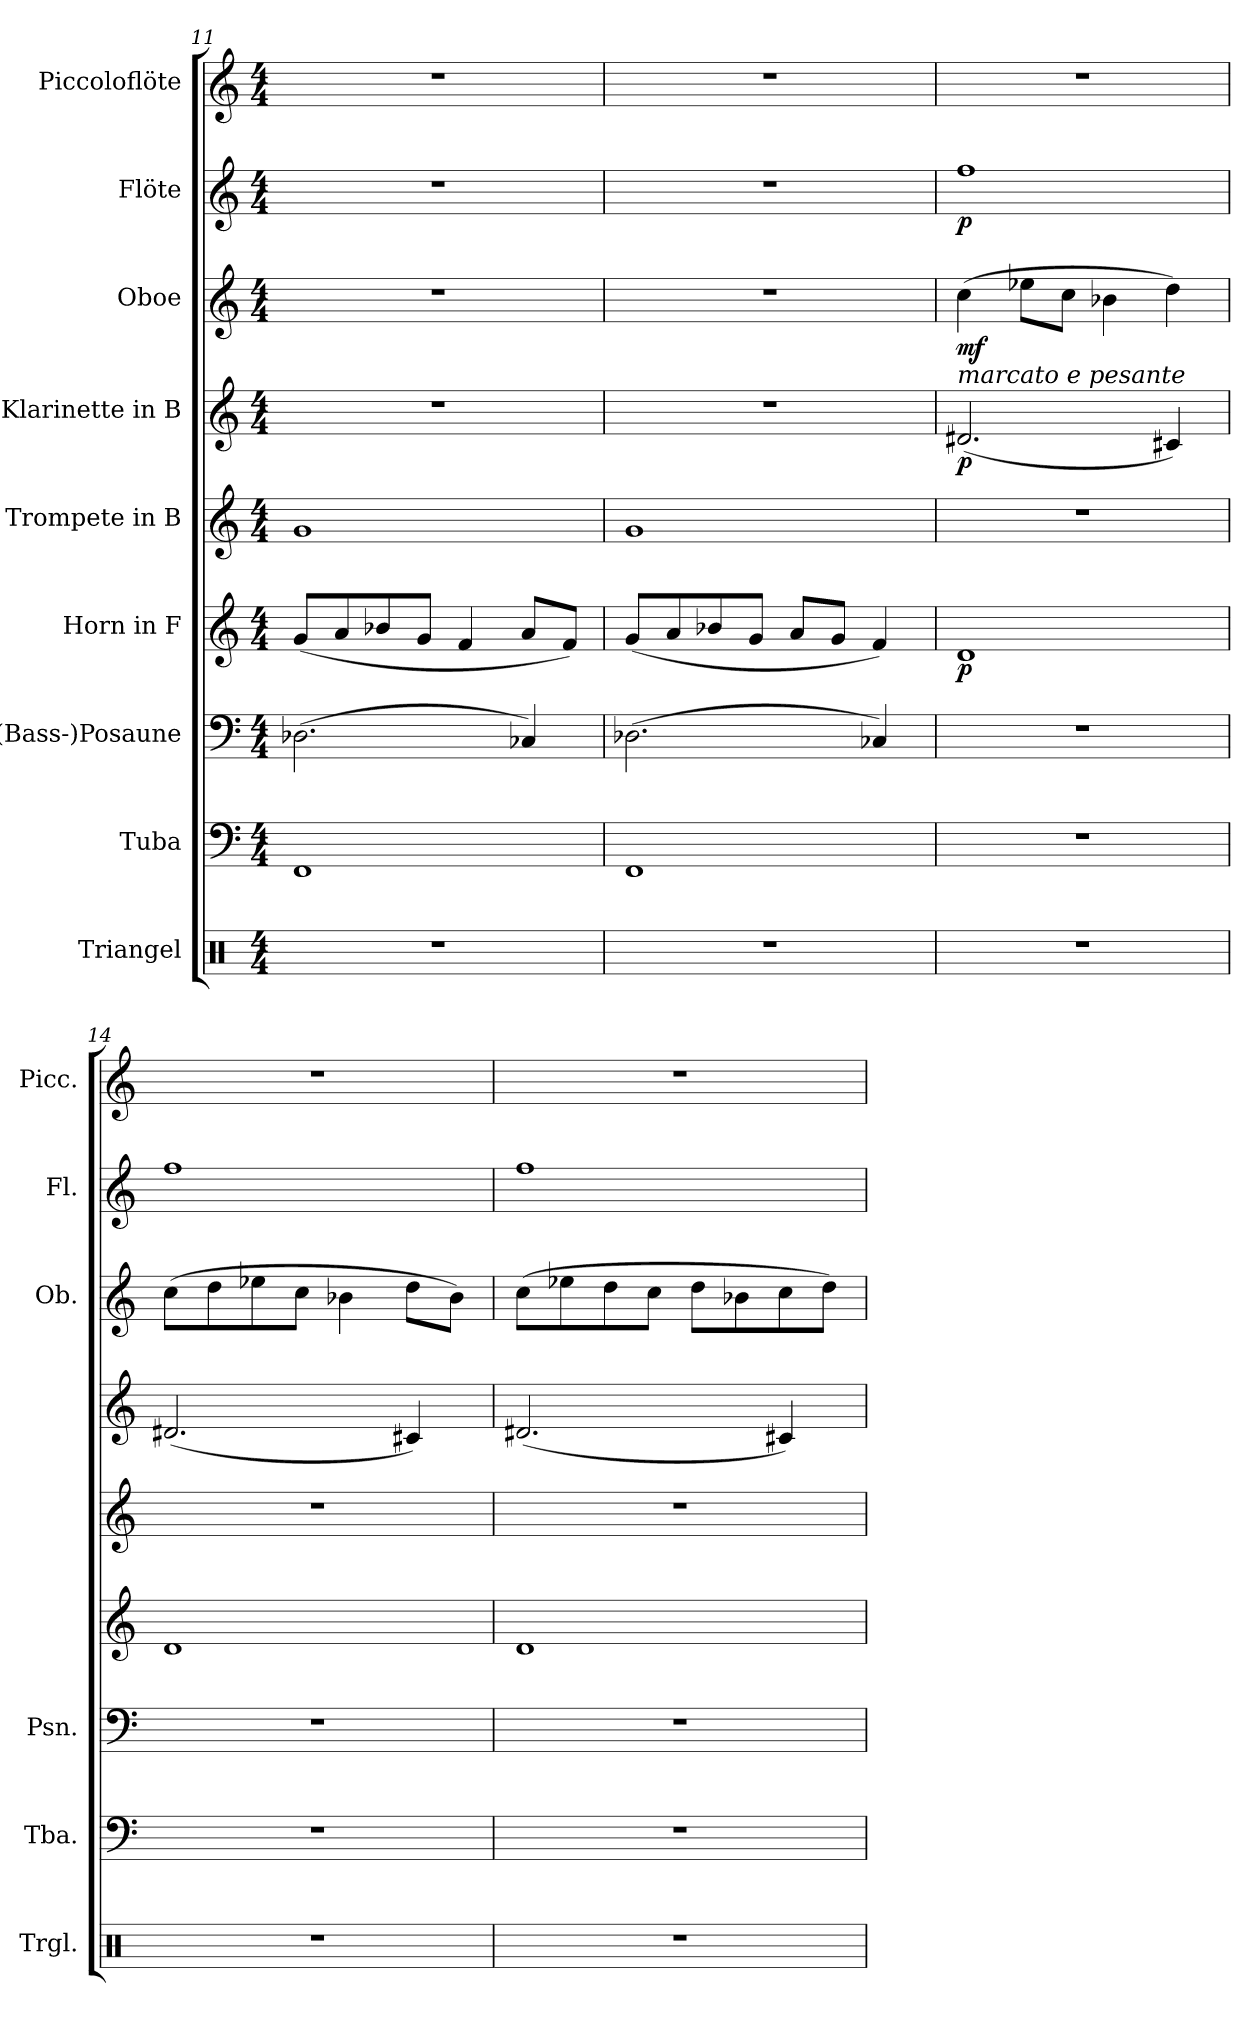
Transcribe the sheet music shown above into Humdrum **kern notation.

**kern	**kern	**kern	**kern	**dynam	**kern	**kern	**dynam	**kern	**dynam	**kern	**dynam	**kern
*part9	*part8	*part7	*part6	*part6	*part5	*part4	*part4	*part3	*part3	*part2	*part2	*part1
*staff9	*staff8	*staff7	*staff6	*staff6	*staff5	*staff4	*staff4	*staff3	*staff3	*staff2	*staff2	*staff1
*I"Triangel	*I"Tuba	*I"(Bass-)Posaune	*I"Horn in F	*	*I"Trompete in B	*I"Klarinette in B	*	*I"Oboe	*	*I"Flöte	*	*I"Piccoloflöte
*I'Trgl.	*I'Tba.	*I'Psn.	*	*	*	*	*	*I'Ob.	*	*I'Fl.	*	*I'Picc.
*clefX	*clefF4	*clefF4	*clefG2	*	*clefG2	*clefG2	*	*clefG2	*	*clefG2	*	*clefG2
*	*	*	*ITrd4c7	*	*ITrd1c2	*ITrd1c2	*	*	*	*	*	*ITrd-7c-12
*k[]	*k[]	*k[]	*k[b-]	*	*k[b-e-]	*k[b-e-]	*	*k[]	*	*k[]	*	*k[]
*M4/4	*M4/4	*M4/4	*M4/4	*	*M4/4	*M4/4	*	*M4/4	*	*M4/4	*	*M4/4
=11	=11	=11	=11	=11	=11	=11	=11	=11	=11	=11	=11	=11
1r	1FF	(>2.D-X\	(<8c/L	.	1f	1r	.	1r	.	1r	.	1r
.	.	.	8d/	.	.	.	.	.	.	.	.	.
.	.	.	8e-X/	.	.	.	.	.	.	.	.	.
.	.	.	8c/J	.	.	.	.	.	.	.	.	.
.	.	.	4B-/	.	.	.	.	.	.	.	.	.
.	.	4C-X/)	8d/L	.	.	.	.	.	.	.	.	.
.	.	.	8B-/J)	.	.	.	.	.	.	.	.	.
=12	=12	=12	=12	=12	=12	=12	=12	=12	=12	=12	=12	=12
1r	1FF	(>2.D-X\	(<8c/L	.	1f	1r	.	1r	.	1r	.	1r
.	.	.	8d/	.	.	.	.	.	.	.	.	.
.	.	.	8e-X/	.	.	.	.	.	.	.	.	.
.	.	.	8c/J	.	.	.	.	.	.	.	.	.
.	.	.	8d/L	.	.	.	.	.	.	.	.	.
.	.	.	8c/J	.	.	.	.	.	.	.	.	.
.	.	4C-X/)	4B-/)	.	.	.	.	.	.	.	.	.
!!LO:LB:g=z
=13	=13	=13	=13	=13	=13	=13	=13	=13	=13	=13	=13	=13
!	!	!	!	!	!	!	!	!LO:TX:b:i:t=marcato e pesante	!	!	!	!
!	!	!	!	!LO:DY:b	!	!	!LO:DY:b	!	!LO:DY:b	!	!LO:DY:b	!
1r	1r	1r	1G	p	1r	(<2.c#X/	p	(>4cc\	mf	1ff	p	1r
.	.	.	.	.	.	.	.	8ee-X\L	.	.	.	.
.	.	.	.	.	.	.	.	8cc\J	.	.	.	.
.	.	.	.	.	.	.	.	4b-X\	.	.	.	.
.	.	.	.	.	.	4Bn/)	.	4dd\)	.	.	.	.
=14	=14	=14	=14	=14	=14	=14	=14	=14	=14	=14	=14	=14
1r	1r	1r	1G	.	1r	(<2.c#X/	.	(>8cc\L	.	1ff	.	1r
.	.	.	.	.	.	.	.	8dd\	.	.	.	.
.	.	.	.	.	.	.	.	8ee-X\	.	.	.	.
.	.	.	.	.	.	.	.	8cc\J	.	.	.	.
.	.	.	.	.	.	.	.	4b-X\	.	.	.	.
.	.	.	.	.	.	4Bn/)	.	8dd\L	.	.	.	.
.	.	.	.	.	.	.	.	8b-\J)	.	.	.	.
=15	=15	=15	=15	=15	=15	=15	=15	=15	=15	=15	=15	=15
1r	1r	1r	1G	.	1r	(<2.c#X/	.	(>8cc\L	.	1ff	.	1r
.	.	.	.	.	.	.	.	8ee-X\	.	.	.	.
.	.	.	.	.	.	.	.	8dd\	.	.	.	.
.	.	.	.	.	.	.	.	8cc\J	.	.	.	.
.	.	.	.	.	.	.	.	8dd\L	.	.	.	.
.	.	.	.	.	.	.	.	8b-X\	.	.	.	.
.	.	.	.	.	.	4Bn/)	.	8cc\	.	.	.	.
.	.	.	.	.	.	.	.	8dd\J)	.	.	.	.
=	=	=	=	=	=	=	=	=	=	=	=	=
*-	*-	*-	*-	*-	*-	*-	*-	*-	*-	*-	*-	*-
